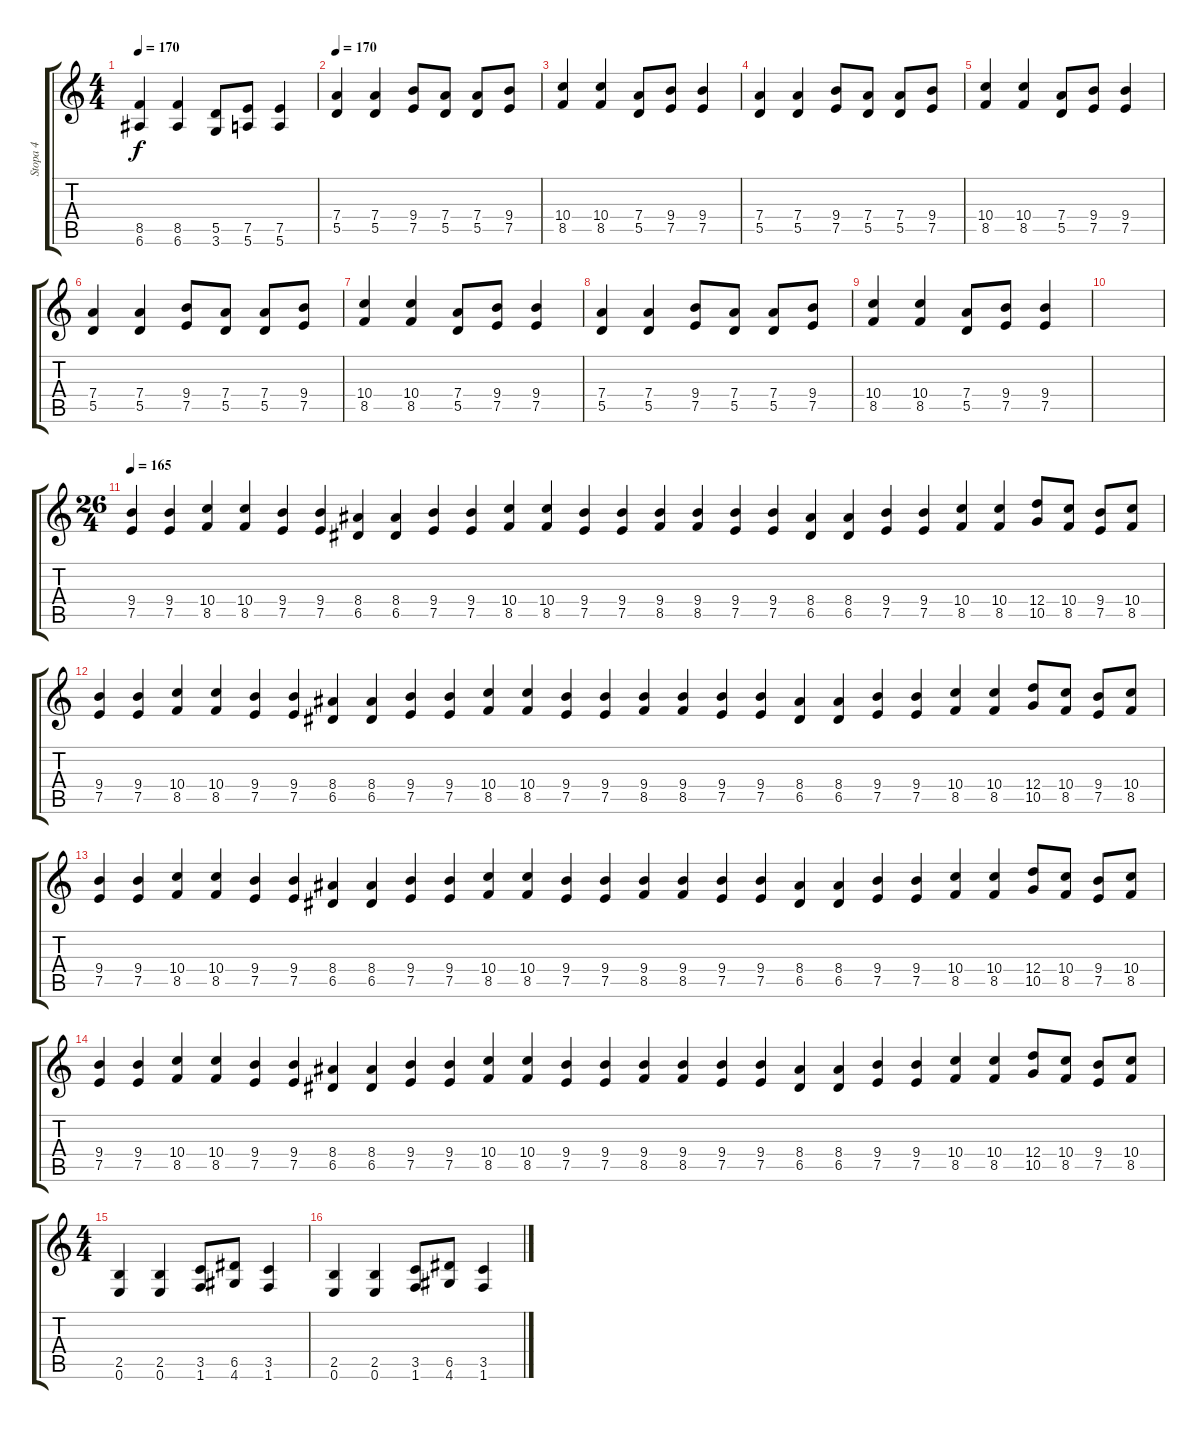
\track ("Stopa 4" "Stopa 4") {instrument distortionguitar}
\staff {score tabs}
\tuning (E4 B3 G3 D3 A2 E2) {hide}
\ts (4 4)
\tempo 170
\clef g2
\ks c
(8.5 6.6).4{dy f} (8.5 6.6).4 (5.5 3.6).8 (7.5 5.6).8 (7.5 5.6).4 |
\tempo 170
(7.4 5.5).4{instrument distortionguitar} (7.4 5.5).4 (9.4 7.5).8 (7.4 5.5).8 (7.4 5.5).8 (9.4 7.5).8 |
(10.4 8.5).4 (10.4 8.5).4 (7.4 5.5).8 (9.4 7.5).8 (9.4 7.5).4 |
(7.4 5.5).4 (7.4 5.5).4 (9.4 7.5).8 (7.4 5.5).8 (7.4 5.5).8 (9.4 7.5).8 |
(10.4 8.5).4 (10.4 8.5).4 (7.4 5.5).8 (9.4 7.5).8 (9.4 7.5).4 |
(7.4 5.5).4 (7.4 5.5).4 (9.4 7.5).8 (7.4 5.5).8 (7.4 5.5).8 (9.4 7.5).8 |
(10.4 8.5).4 (10.4 8.5).4 (7.4 5.5).8 (9.4 7.5).8 (9.4 7.5).4 |
(7.4 5.5).4 (7.4 5.5).4 (9.4 7.5).8 (7.4 5.5).8 (7.4 5.5).8 (9.4 7.5).8 |
(10.4 8.5).4 (10.4 8.5).4 (7.4 5.5).8 (9.4 7.5).8 (9.4 7.5).4 |
|
\ts (26 4)
\tempo 165
(9.4 7.5).4 (9.4 7.5).4 (10.4 8.5).4 (10.4 8.5).4 (9.4 7.5).4 (9.4 7.5).4 (8.4 6.5).4 (8.4 6.5).4 (9.4 7.5).4 (9.4 7.5).4 (10.4 8.5).4 (10.4 8.5).4 (9.4 7.5).4 (9.4 7.5).4 (9.4 8.5).4 (9.4 8.5).4 (9.4 7.5).4 (9.4 7.5).4 (8.4 6.5).4 (8.4 6.5).4 (9.4 7.5).4 (9.4 7.5).4 (10.4 8.5).4 (10.4 8.5).4 (12.4 10.5).8 (10.4 8.5).8 (9.4 7.5).8 (10.4 8.5).8 |
(9.4 7.5).4 (9.4 7.5).4 (10.4 8.5).4 (10.4 8.5).4 (9.4 7.5).4 (9.4 7.5).4 (8.4 6.5).4 (8.4 6.5).4 (9.4 7.5).4 (9.4 7.5).4 (10.4 8.5).4 (10.4 8.5).4 (9.4 7.5).4 (9.4 7.5).4 (9.4 8.5).4 (9.4 8.5).4 (9.4 7.5).4 (9.4 7.5).4 (8.4 6.5).4 (8.4 6.5).4 (9.4 7.5).4 (9.4 7.5).4 (10.4 8.5).4 (10.4 8.5).4 (12.4 10.5).8 (10.4 8.5).8 (9.4 7.5).8 (10.4 8.5).8 |
(9.4 7.5).4 (9.4 7.5).4 (10.4 8.5).4 (10.4 8.5).4 (9.4 7.5).4 (9.4 7.5).4 (8.4 6.5).4 (8.4 6.5).4 (9.4 7.5).4 (9.4 7.5).4 (10.4 8.5).4 (10.4 8.5).4 (9.4 7.5).4 (9.4 7.5).4 (9.4 8.5).4 (9.4 8.5).4 (9.4 7.5).4 (9.4 7.5).4 (8.4 6.5).4 (8.4 6.5).4 (9.4 7.5).4 (9.4 7.5).4 (10.4 8.5).4 (10.4 8.5).4 (12.4 10.5).8 (10.4 8.5).8 (9.4 7.5).8 (10.4 8.5).8 |
(9.4 7.5).4 (9.4 7.5).4 (10.4 8.5).4 (10.4 8.5).4 (9.4 7.5).4 (9.4 7.5).4 (8.4 6.5).4 (8.4 6.5).4 (9.4 7.5).4 (9.4 7.5).4 (10.4 8.5).4 (10.4 8.5).4 (9.4 7.5).4 (9.4 7.5).4 (9.4 8.5).4 (9.4 8.5).4 (9.4 7.5).4 (9.4 7.5).4 (8.4 6.5).4 (8.4 6.5).4 (9.4 7.5).4 (9.4 7.5).4 (10.4 8.5).4 (10.4 8.5).4 (12.4 10.5).8 (10.4 8.5).8 (9.4 7.5).8 (10.4 8.5).8 |
\ts (4 4)
(2.5 0.6).4 (2.5 0.6).4 (3.5 1.6).8 (6.5 4.6).8 (3.5 1.6).4 |
(2.5 0.6).4 (2.5 0.6).4 (3.5 1.6).8 (6.5 4.6).8 (3.5 1.6).4
